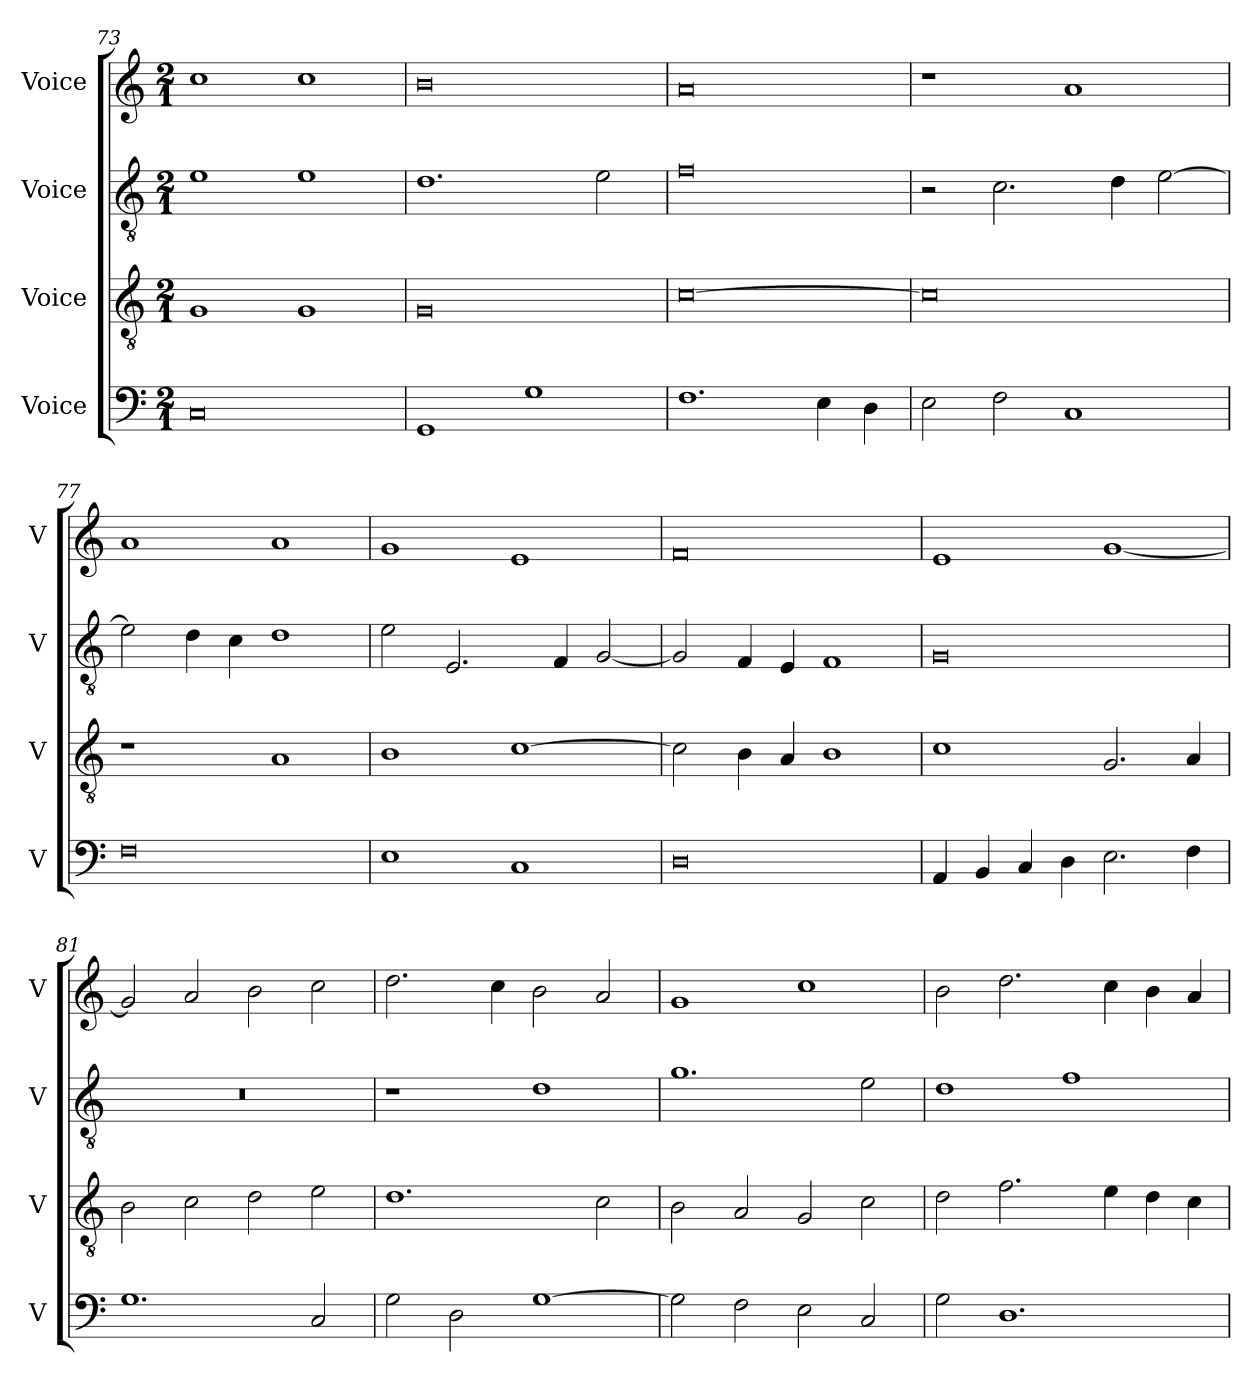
**kern	**kern	**kern	**kern
*part4	*part3	*part2	*part1
*staff4	*staff3	*staff2	*staff1
*I"Voice	*I"Voice	*I"Voice	*I"Voice
*I'V	*I'V	*I'V	*I'V
*clefF4	*clefGv2	*clefGv2	*clefG2
*k[]	*k[]	*k[]	*k[]
*M2/1	*M2/1	*M2/1	*M2/1
=73	=73	=73	=73
0C	1G	1e	1cc
.	1G	1e	1cc
=74	=74	=74	=74
1GG	0G	1.d	0b
1G	.	.	.
.	.	2e\	.
!!LO:PB:g=z
=75	=75	=75	=75
1.F	[0c	0f	0a
4E\	.	.	.
4D\	.	.	.
=76	=76	=76	=76
2E\	0c]	2r	1r
2F\	.	2.c\	.
1C	.	.	1a
.	.	4d\	.
.	.	[2e\	.
=77	=77	=77	=77
0F	1r	2e\]	1a
.	.	4d\	.
.	.	4c\	.
.	1A	1d	1a
=78	=78	=78	=78
1E	1B	2e\	1g
.	.	2.E/	.
1C	[1c	.	1e
.	.	4F/	.
.	.	[2G/	.
!!LO:LB:g=z
=79	=79	=79	=79
0D	2c\]	2G/]	0f
.	4B\	4F/	.
.	4A/	4E/	.
.	1B	1F	.
=80	=80	=80	=80
4AA/	1c	0G	1e
4BB/	.	.	.
4C/	.	.	.
4D\	.	.	.
2.E\	2.G/	.	[1g
4F\	4A/	.	.
=81	=81	=81	=81
1.G	2B\	0r	2g/]
.	2c\	.	2a/
.	2d\	.	2b\
2C/	2e\	.	2cc\
=82	=82	=82	=82
2G\	1.d	1r	2.dd\
2D\	.	.	.
.	.	.	4cc\
[1G	.	1d	2b\
.	2c\	.	2a/
!!LO:LB:g=z
=83	=83	=83	=83
2G\]	2B\	1.g	1g
2F\	2A/	.	.
2E\	2G/	.	1cc
2C/	2c\	2e\	.
=84	=84	=84	=84
2G\	2d\	1d	2b\
1.D	2.f\	.	2.dd\
.	.	1f	.
.	4e\	.	4cc\
.	4d\	.	4b\
.	4c\	.	4a/
=	=	=	=
*-	*-	*-	*-
